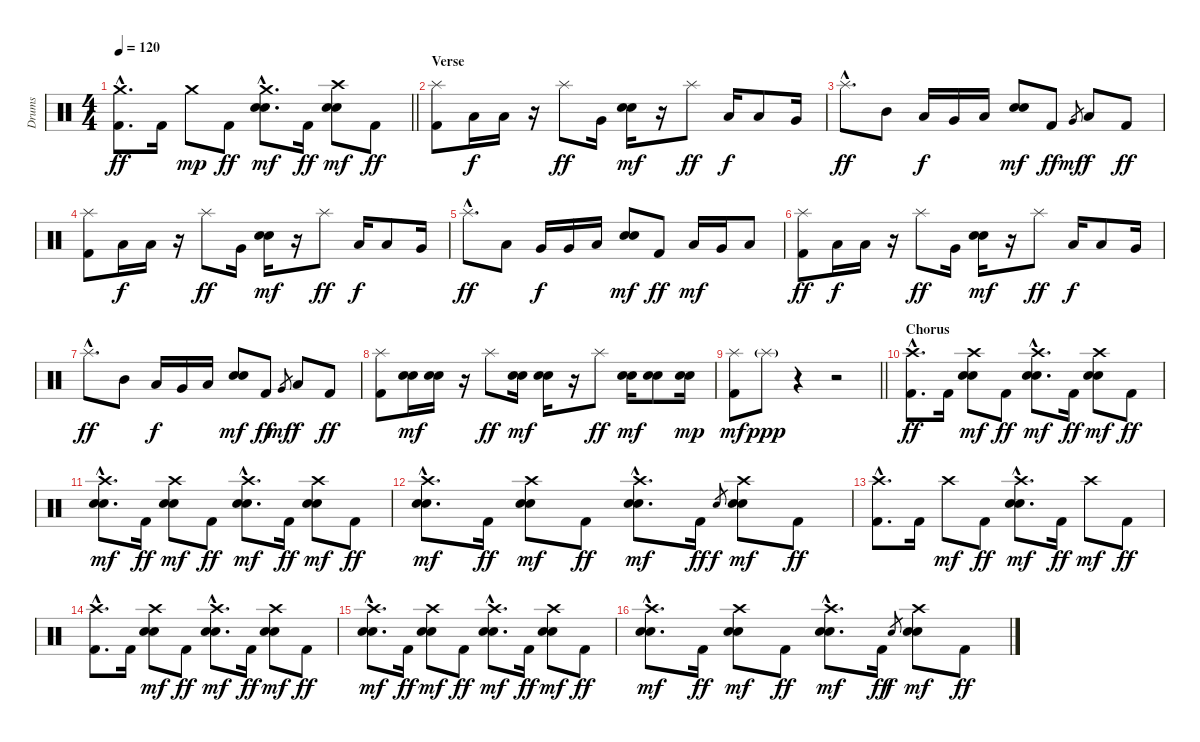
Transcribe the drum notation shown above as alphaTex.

\track ("Drums" "Drums") {instrument percussion}
\staff {score}
\articulation defaults
\ts (4 4)
\tempo 120
\clef neutral
\barLineRight lightlight
\ks c
("Crash medium (hit)"{hac} "Kick (hit) 2"{hac}).8{d dy ff} "Kick (hit) 2".16 "Crash medium (hit)".8{dy mp} "Kick (hit) 2".8{dy ff} ("Crash medium (hit)"{hac} "Electric Snare (hit)"{hac} "Snare (hit) 2"{hac}).8{d dy mf} "Kick (hit) 2".16{dy ff} ("Crash high (hit)" "Electric Snare (hit)" "Snare (hit) 2").8{dy mf} "Kick (hit) 2".8{dy ff} |
\section ("" "Verse")
("Splash (hit)" "Kick (hit) 2").8 "Low Tom (hit)".16{dy f} "Low Tom (hit)".16 r.16 "Splash (hit)".8{dy ff} "Very Low Tom (hit)".16 ("Electric Snare (hit)" "Snare (hit) 2").16{dy mf} r.16 "Splash (hit)".8{dy ff} "Low Tom (hit)".16{dy f} "Low Tom (hit)".8 "Very Low Tom (hit)".16 |
"Splash (hit)"{hac}.8{d dy ff} "Mid Tom (hit)".8 "Low Tom (hit)".16{dy f} "Very Low Tom (hit)".16 "Low Floor Tom (hit)".16 ("Electric Snare (hit)" "Snare (hit) 2").8{dy mf} "Kick (hit) 2".8{dy ff} "Very Low Tom (hit)".8{gr dy mf} "Low Tom (hit)".8{dy f} "Kick (hit) 2".8{dy ff} |
("Splash (hit)" "Kick (hit) 2").8 "Low Tom (hit)".16{dy f} "Low Tom (hit)".16 r.16 "Splash (hit)".8{dy ff} "Very Low Tom (hit)".16 ("Electric Snare (hit)" "Snare (hit) 2").16{dy mf} r.16 "Splash (hit)".8{dy ff} "Low Tom (hit)".16{dy f} "Low Tom (hit)".8 "Very Low Tom (hit)".16 |
"Splash (hit)"{hac}.8{d dy ff} "Low Tom (hit)".8 "Very Low Tom (hit)".16{dy f} "Very Low Tom (hit)".16 "Low Floor Tom (hit)".16 ("Electric Snare (hit)" "Snare (hit) 2").8{dy mf} "Kick (hit) 2".8{dy ff} "Low Tom (hit)".16{dy mf} "Very Low Tom (hit)".16 "Low Floor Tom (hit)".8 |
("Splash (hit)" "Kick (hit) 2").8{dy ff} "Low Tom (hit)".16{dy f} "Low Tom (hit)".16 r.16 "Splash (hit)".8{dy ff} "Very Low Tom (hit)".16 ("Electric Snare (hit)" "Snare (hit) 2").16{dy mf} r.16 "Splash (hit)".8{dy ff} "Low Tom (hit)".16{dy f} "Low Tom (hit)".8 "Very Low Tom (hit)".16 |
"Splash (hit)"{hac}.8{d dy ff} "Mid Tom (hit)".8 "Low Tom (hit)".16{dy f} "Very Low Tom (hit)".16 "Low Floor Tom (hit)".16 ("Electric Snare (hit)" "Snare (hit) 2").8{dy mf} "Kick (hit) 2".8{dy ff} "Very Low Tom (hit)".8{gr dy mf} "Low Tom (hit)".8{dy f} "Kick (hit) 2".8{dy ff} |
("Splash (hit)" "Kick (hit) 2").8 ("Electric Snare (hit)" "Snare (hit) 2").16{dy mf} ("Electric Snare (hit)" "Snare (hit) 2").16 r.16 "Splash (hit)".8{dy ff} ("Electric Snare (hit)" "Snare (hit) 2").16{dy mf} ("Electric Snare (hit)" "Snare (hit) 2").16 r.16 "Splash (hit)".8{dy ff} ("Electric Snare (hit)" "Snare (hit) 2").16{dy mf} ("Electric Snare (hit)" "Snare (hit) 2").8 ("Electric Snare (hit)" "Snare (hit) 2").16{dy mp} |
\barLineRight lightlight
("Splash (hit)" "Kick (hit) 2").8{dy mf} "Splash (hit)"{g}.8{dy ppp} r.4 r.2 |
\section ("" "Chorus")
("Crash high (hit)"{hac} "Kick (hit) 2"{hac}).8{d dy ff} "Kick (hit) 2".16 ("Crash high (hit)" "Electric Snare (hit)" "Snare (hit) 2").8{dy mf} "Kick (hit) 2".8{dy ff} ("Crash high (hit)"{hac} "Electric Snare (hit)"{hac} "Snare (hit) 2"{hac}).8{d dy mf} "Kick (hit) 2".16{dy ff} ("Crash high (hit)" "Electric Snare (hit)" "Snare (hit) 2").8{dy mf} "Kick (hit) 2".8{dy ff} |
("Crash high (hit)"{hac} "Electric Snare (hit)"{hac} "Snare (hit) 2"{hac}).8{d dy mf} "Kick (hit) 2".16{dy ff} ("Crash high (hit)" "Electric Snare (hit)" "Snare (hit) 2").8{dy mf} "Kick (hit) 2".8{dy ff} ("Crash high (hit)"{hac} "Electric Snare (hit)"{hac} "Snare (hit) 2"{hac}).8{d dy mf} "Kick (hit) 2".16{dy ff} ("Crash high (hit)" "Electric Snare (hit)" "Snare (hit) 2").8{dy mf} "Kick (hit) 2".8{dy ff} |
("Crash high (hit)"{hac} "Electric Snare (hit)"{hac} "Snare (hit) 2"{hac}).8{d dy mf} "Kick (hit) 2".16{dy ff} ("Crash high (hit)" "Electric Snare (hit)" "Snare (hit) 2").8{dy mf} "Kick (hit) 2".8{dy ff} ("Crash high (hit)"{hac} "Electric Snare (hit)"{hac} "Snare (hit) 2"{hac}).8{d dy mf} "Kick (hit) 2".16{dy ff} "Snare (hit) 2".8{gr dy f} ("Crash high (hit)" "Electric Snare (hit)" "Snare (hit) 2").8{dy mf} "Kick (hit) 2".8{dy ff} |
("Crash high (hit)"{hac} "Kick (hit) 2"{hac}).8{d} "Kick (hit) 2".16 "Crash high (hit)".8{dy mf} "Kick (hit) 2".8{dy ff} ("Crash high (hit)"{hac} "Electric Snare (hit)"{hac} "Snare (hit) 2"{hac}).8{d dy mf} "Kick (hit) 2".16{dy ff} "Crash high (hit)".8{dy mf} "Kick (hit) 2".8{dy ff} |
("Crash high (hit)"{hac} "Kick (hit) 2"{hac}).8{d} "Kick (hit) 2".16 ("Crash high (hit)" "Electric Snare (hit)" "Snare (hit) 2").8{dy mf} "Kick (hit) 2".8{dy ff} ("Crash high (hit)"{hac} "Electric Snare (hit)"{hac} "Snare (hit) 2"{hac}).8{d dy mf} "Kick (hit) 2".16{dy ff} ("Crash high (hit)" "Electric Snare (hit)" "Snare (hit) 2").8{dy mf} "Kick (hit) 2".8{dy ff} |
("Crash high (hit)"{hac} "Electric Snare (hit)"{hac} "Snare (hit) 2"{hac}).8{d dy mf} "Kick (hit) 2".16{dy ff} ("Crash high (hit)" "Electric Snare (hit)" "Snare (hit) 2").8{dy mf} "Kick (hit) 2".8{dy ff} ("Crash high (hit)"{hac} "Electric Snare (hit)"{hac} "Snare (hit) 2"{hac}).8{d dy mf} "Kick (hit) 2".16{dy ff} ("Crash high (hit)" "Electric Snare (hit)" "Snare (hit) 2").8{dy mf} "Kick (hit) 2".8{dy ff} |
("Crash high (hit)"{hac} "Electric Snare (hit)"{hac} "Snare (hit) 2"{hac}).8{d dy mf} "Kick (hit) 2".16{dy ff} ("Crash high (hit)" "Electric Snare (hit)" "Snare (hit) 2").8{dy mf} "Kick (hit) 2".8{dy ff} ("Crash high (hit)"{hac} "Electric Snare (hit)"{hac} "Snare (hit) 2"{hac}).8{d dy mf} "Kick (hit) 2".16{dy ff} "Snare (hit) 2".8{gr dy f} ("Crash high (hit)" "Electric Snare (hit)" "Snare (hit) 2").8{dy mf} "Kick (hit) 2".8{dy ff}
